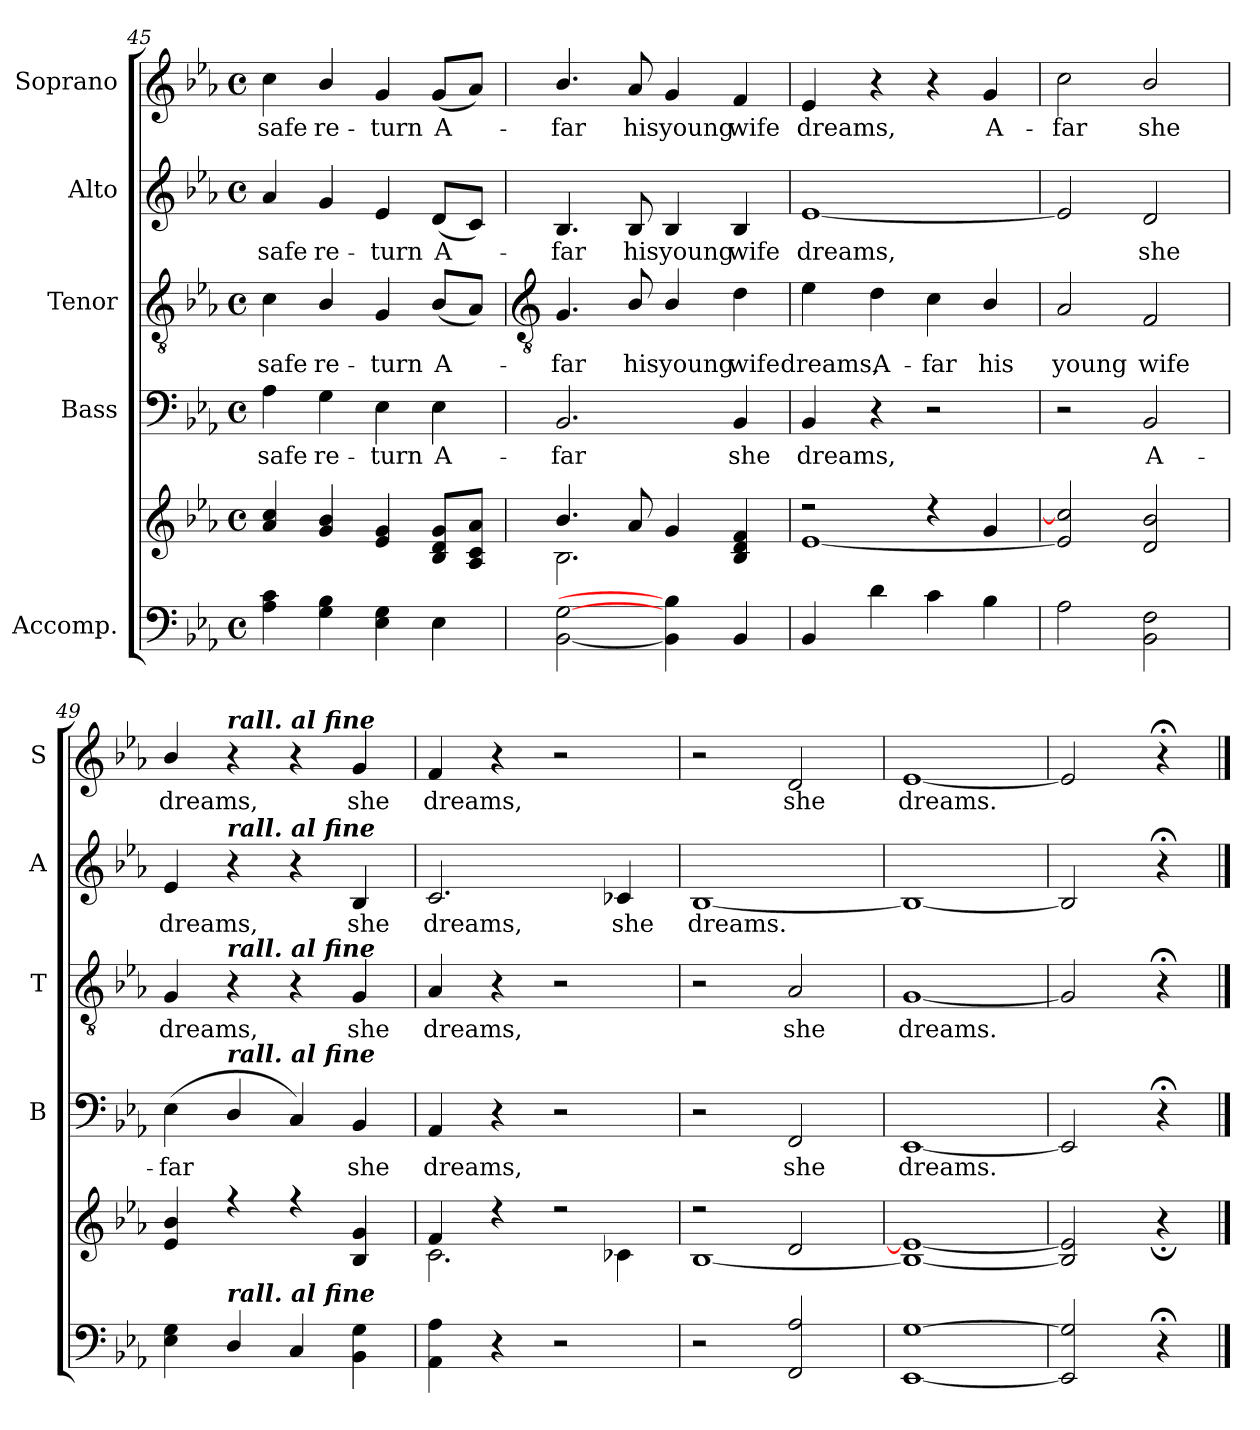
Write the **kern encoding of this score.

**kern	**kern	**kern	**text	**kern	**text	**kern	**text	**kern	**text
*part5	*part5	*part4	*part4	*part3	*part3	*part2	*part2	*part1	*part1
*staff6	*staff5	*staff4	*staff4	*staff3	*staff3	*staff2	*staff2	*staff1	*staff1
*I"Accomp.	*	*I"Bass	*	*I"Tenor	*	*I"Alto	*	*I"Soprano	*
*	*	*I'B	*	*I'T	*	*I'A	*	*I'S	*
*clefF4	*clefG2	*clefF4	*	*clefGv2	*	*clefG2	*	*clefG2	*
*k[b-e-a-]	*k[b-e-a-]	*k[b-e-a-]	*	*k[b-e-a-]	*	*k[b-e-a-]	*	*k[b-e-a-]	*
*E-:	*E-:	*E-:	*	*E-:	*	*E-:	*	*E-:	*
*M4/4	*M4/4	*M4/4	*	*M4/4	*	*M4/4	*	*M4/4	*
*met(c)	*met(c)	*met(c)	*	*met(c)	*	*met(c)	*	*met(c)	*
=45	=45	=45	=45	=45	=45	=45	=45	=45	=45
*	*^	*	*	*	*	*	*	*	*
!	!	!	!	!LO:LY:b	!	!LO:LY:b	!	!LO:LY:b	!	!LO:LY:b
4A- 4c	4a- 4cc	1ryy	4A-	safe	4c	safe	4a-	safe	4cc	safe
!	!	!	!	!LO:LY:b	!	!LO:LY:b	!	!LO:LY:b	!	!LO:LY:b
4G 4B-	4g/ 4b-/	.	4G	re-	4B-/	re-	4g/	re-	4b-/	re-
!	!	!	!	!LO:LY:b	!	!LO:LY:b	!	!LO:LY:b	!	!LO:LY:b
4E- 4G	4e- 4g	.	4E-	-turn	4G	-turn	4e-	-turn	4g	-turn
!	!	!	!	!LO:LY:b	!	!LO:LY:b	!	!LO:LY:b	!	!LO:LY:b
4E-	8B- 8d 8gL	.	4E-	A-	(<8B-/L	A-	(<8dL	A-	(<8gL	A-
.	8A- 8c 8a-J	.	.	.	8A-J)	.	8cJ)	.	8a-J)	.
!!LO:LB:g=z
=46	=46	=46	=46	=46	=46	=46	=46	=46	=46	=46
*	*	*	*	*	*clefGv2	*	*	*	*	*
!	!	!	!	!LO:LY:b	!	!LO:LY:b	!	!LO:LY:b	!	!LO:LY:b
[2BB- [2G	4.b-/	2.B-\	2.BB-	-far	4.G/	far	4.B-/	far	4.b-/	far
!	!	!	!	!	!	!LO:LY:b	!	!LO:LY:b	!	!LO:LY:b
.	8a-	.	.	.	8B-/	his	8B-	his	8a-	his
!	!	!	!	!	!	!LO:LY:b	!	!LO:LY:b	!	!LO:LY:b
4BB-] 4B-]	4g	.	.	.	4B-/	young	4B-	young	4g	young
!	!	!	!	!LO:LY:b	!	!LO:LY:b	!	!LO:LY:b	!	!LO:LY:b
4BB-	4B- 4d 4f	4ryy	4BB-	she	4d	wife	4B-	wife	4f	wife
=47	=47	=47	=47	=47	=47	=47	=47	=47	=47	=47
!	!	!	!	!LO:LY:b	!	!LO:LY:b	!	!LO:LY:b	!	!LO:LY:b
4BB-	2r	[1e-\	4BB-	dreams,	4e-	dreams,	[1e-	dreams,	4e-	dreams,
!	!	!	!	!	!	!LO:LY:b	!	!	!	!
4d	.	.	4r	.	4d	A-	.	.	4r	.
!	!	!	!	!	!	!LO:LY:b	!	!	!	!
4c	4r	.	2r	.	4c	-far	.	.	4r	.
!	!	!	!	!	!	!LO:LY:b	!	!	!	!LO:LY:b
4B-	4g	.	.	.	4B-/	his	.	.	4g	A-
=48	=48	=48	=48	=48	=48	=48	=48	=48	=48	=48
!	!	!	!	!	!	!LO:LY:b	!	!	!	!LO:LY:b
2A-	2ryy	2e-/] 2cc/]	2r	.	2A-	young	2e-]	.	2cc	-far
!	!	!	!	!LO:LY:b	!	!LO:LY:b	!	!LO:LY:b	!	!LO:LY:b
2BB- 2F	2d/ 2b-/	2ryy	2BB-	A-	2F	wife	2d	she	2b-/	she
=49	=49	=49	=49	=49	=49	=49	=49	=49	=49	=49
!	!	!	!	!LO:LY:b	!	!LO:LY:b	!	!LO:LY:b	!	!LO:LY:b
4E- 4G	4e-/ 4b-/	1ryy	(<4E-	-far	4G	dreams,	4e-	dreams,	4b-/	dreams,
!	!	!	!	!	!	!	!	!	!LO:TX:a:Bi:t=rall. al fine	!
!	!	!	!	!	!	!	!LO:TX:a:Bi:t=rall. al fine	!	!	!
!	!	!	!	!	!LO:TX:a:Bi:t=rall. al fine	!	!	!	!	!
!	!	!	!LO:TX:a:Bi:t=rall. al fine	!	!	!	!	!	!	!
!LO:TX:a:Bi:t=rall. al fine	!	!	!	!	!	!	!	!	!	!
4D/	4r	.	4D/	.	4r	.	4r	.	4r	.
4C	4r	.	4C)	.	4r	.	4r	.	4r	.
!	!	!	!	!LO:LY:b	!	!LO:LY:b	!	!LO:LY:b	!	!LO:LY:b
4BB- 4G	4B- 4g	.	4BB-	she	4G	she	4B-	she	4g	she
=50	=50	=50	=50	=50	=50	=50	=50	=50	=50	=50
!	!	!	!	!LO:LY:b	!	!LO:LY:b	!	!LO:LY:b	!	!LO:LY:b
4AA- 4A-	4f	2.c\	4AA-	dreams,	4A-	dreams,	2.c	dreams,	4f	dreams,
4r	4r	.	4r	.	4r	.	.	.	4r	.
2r	2r	.	2r	.	2r	.	.	.	2r	.
!	!	!	!	!	!	!	!	!LO:LY:b	!	!
.	.	4c-X\	.	.	.	.	4c-X	she	.	.
=51	=51	=51	=51	=51	=51	=51	=51	=51	=51	=51
!	!	!	!	!	!	!	!	!LO:LY:b	!	!
2r	2r	[1B-\	2r	.	2r	.	[1B-	dreams.	2r	.
!	!	!	!	!LO:LY:b	!	!LO:LY:b	!	!	!	!LO:LY:b
2FF 2A-	2d	.	2FF	she	2A-	she	.	.	2d	she
=52	=52	=52	=52	=52	=52	=52	=52	=52	=52	=52
!	!	!	!	!LO:LY:b	!	!LO:LY:b	!	!	!	!LO:LY:b
[1EE- [1G	1ryy	1B-/_ 1e-/_	[1EE-	dreams.	[1G	dreams.	1B-_	.	[1e-	dreams.
=53	=53	=53	=53	=53	=53	=53	=53	=53	=53	=53
2EE-] 2G]	2.r;<yy	2B-/] 2e-/]	2EE-]	.	2G]	.	2B-]	.	2e-]	.
4r;<	.	4r;<	4r;<;<	.	4r;<	.	4r;<	.	4r;<	.
*	*v	*v	*	*	*	*	*	*	*	*
==	==	==	==	==	==	==	==	==	==
*-	*-	*-	*-	*-	*-	*-	*-	*-	*-
